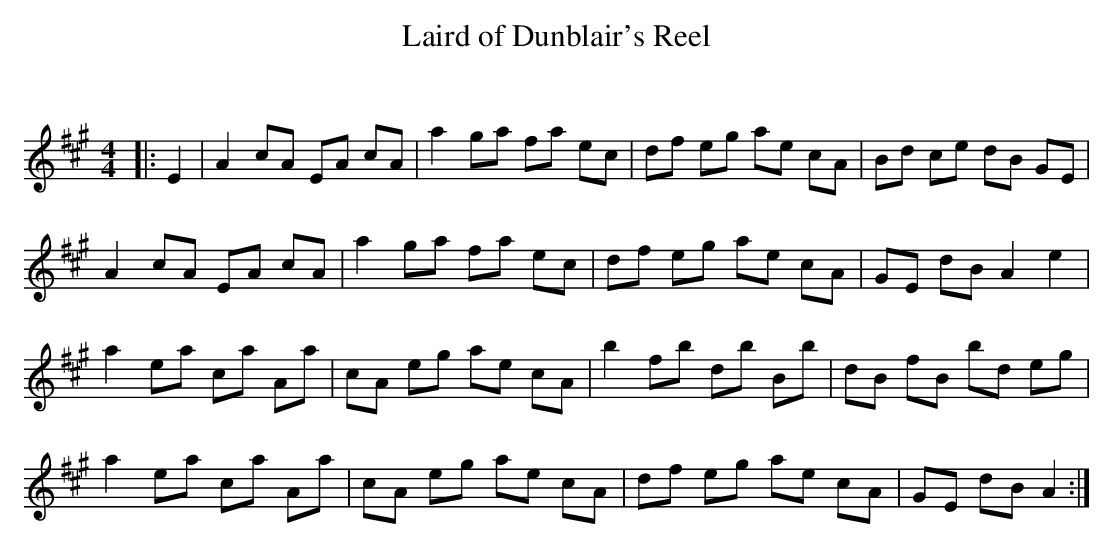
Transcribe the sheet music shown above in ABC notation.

X:1
T: Laird of Dunblair's Reel
C:
Q: 232
K:A
M:4/4
L:1/8
|:E2|A2 cA EA cA|a2 ga fa ec|df eg ae cA|Bd ce dB GE|
A2 cA EA cA|a2 ga fa ec|df eg ae cA|GE dB A2 e2|
a2 ea ca Aa|cA eg ae cA|b2 fb db Bb|dB fB bd eg|
a2 ea ca Aa|cA eg ae cA|df eg ae cA|GE dB A2:|
